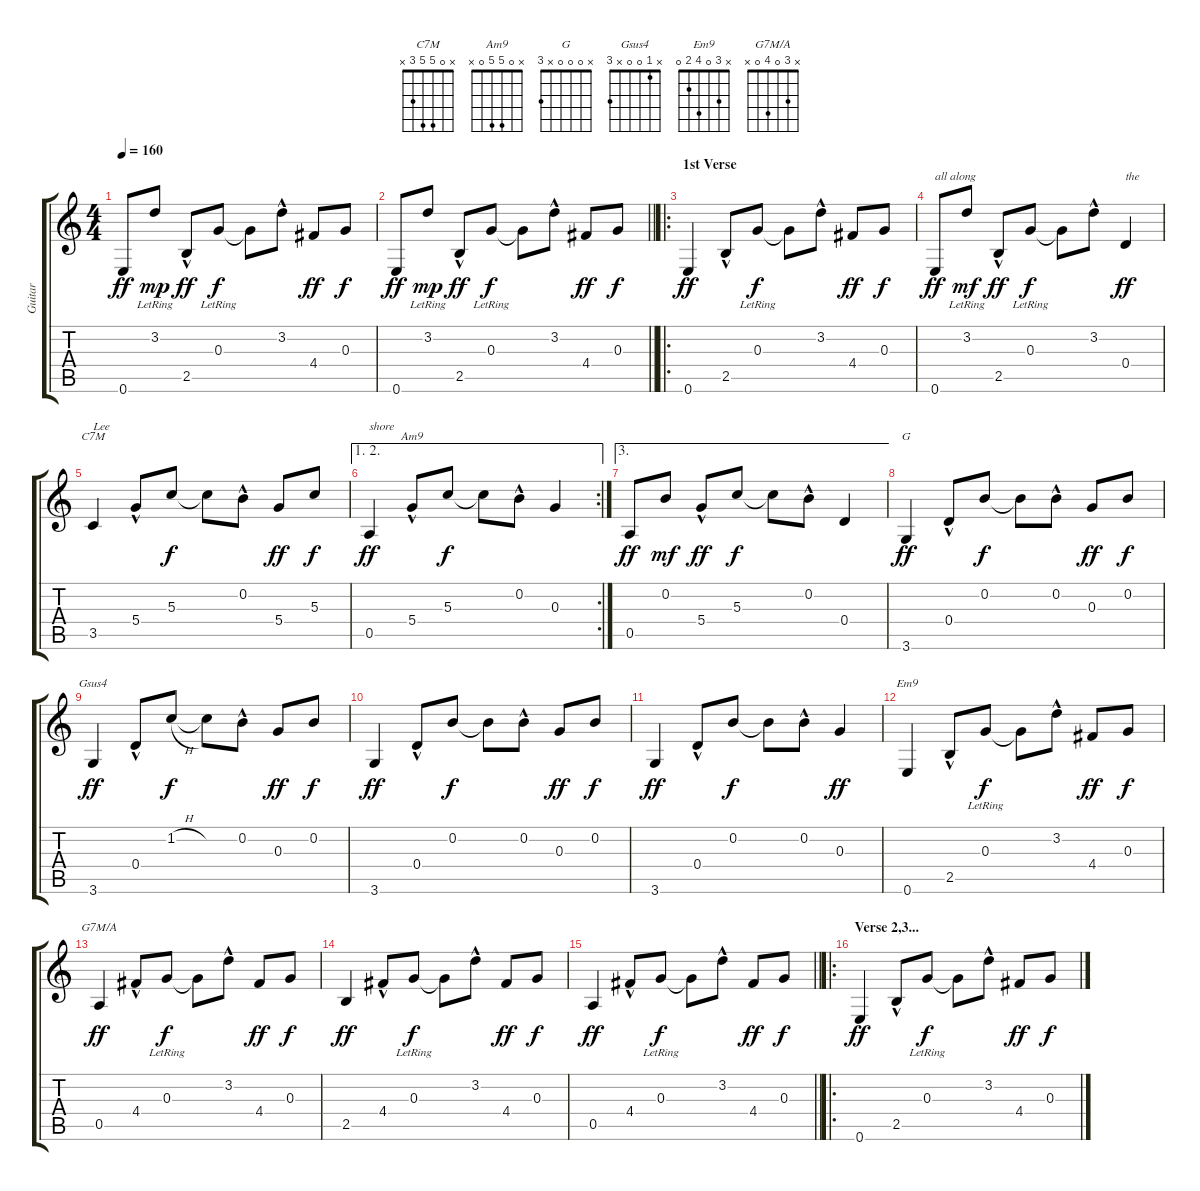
\track ("Guitar" "Guitar") {instrument acousticguitarsteel}
\staff {score tabs}
\tuning (E4 B3 G3 D3 A2 E2) {hide}
\chord ("C7M" x 0 5 5 3 x)
\chord ("Am9" x 0 5 5 0 x)
\chord ("G" x 0 0 0 x 3)
\chord ("Gsus4" x 1 0 0 x 3)
\chord ("Em9" x 3 0 4 2 0)
\chord ("G7M/A" x 3 0 4 0 x)
\ts (4 4)
\tempo 160
\clef g2
\ks c
0.6.8{dy ff} 3.2{lr}.8{dy mp} 2.5{hac}.8{dy ff} 0.3{lr}.8{dy f} 0.3{t}.8 3.2{hac}.8 4.4.8{dy ff} 0.3.8{dy f} |
\barLineRight lightlight
0.6.8{dy ff} 3.2{lr}.8{dy mp} 2.5{hac}.8{dy ff} 0.3{lr}.8{dy f} 0.3{t}.8 3.2{hac}.8 4.4.8{dy ff} 0.3.8{dy f} |
\ro
\section ("" "1st Verse")
0.6.4{dy ff} 2.5{hac}.8 0.3{lr}.8{dy f} 0.3{t}.8 3.2{hac}.8 4.4.8{dy ff} 0.3.8{dy f} |
0.6.8{txt "all along" dy ff} 3.2{lr}.8{dy mf} 2.5{hac}.8{dy ff} 0.3{lr}.8{dy f} 0.3{t}.8 3.2{hac}.8 0.4.4{txt "the" dy ff} |
3.5.4{ch "C7M" txt "Lee"} 5.4{hac}.8 5.3.8{dy f} 5.3{t}.8 0.2{hac}.8 5.4.8{dy ff} 5.3.8{dy f} |
\ae (1 2)
\rc 2
0.5.4{txt "shore" dy ff} 5.4{hac}.8{ch "Am9"} 5.3.8{dy f} 5.3{t}.8 0.2{hac}.8 0.3.4 |
\ae 3
0.5.8{dy ff} 0.2.8{dy mf} 5.4{hac}.8{dy ff} 5.3.8{dy f} 5.3{t}.8 0.2{hac}.8 0.4.4 |
3.6.4{ch "G" dy ff} 0.4{hac}.8 0.2.8{dy f} 0.2{t}.8 0.2{hac}.8 0.3.8{dy ff} 0.2.8{dy f} |
3.6.4{ch "Gsus4" dy ff} 0.4{hac}.8 1.2{h}.8{dy f} 1.2{t}.8 0.2{hac}.8 0.3.8{dy ff} 0.2.8{dy f} |
3.6.4{dy ff} 0.4{hac}.8 0.2.8{dy f} 0.2{t}.8 0.2{hac}.8 0.3.8{dy ff} 0.2.8{dy f} |
3.6.4{dy ff} 0.4{hac}.8 0.2.8{dy f} 0.2{t}.8 0.2{hac}.8 0.3.4{dy ff} |
0.6.4{ch "Em9"} 2.5{hac}.8 0.3{lr}.8{dy f} 0.3{t}.8 3.2{hac}.8 4.4.8{dy ff} 0.3.8{dy f} |
0.5.4{ch "G7M/A" dy ff} 4.4{hac}.8 0.3{lr}.8{dy f} 0.3{t}.8 3.2{hac}.8 4.4.8{dy ff} 0.3.8{dy f} |
2.5.4{dy ff} 4.4{hac}.8 0.3{lr}.8{dy f} 0.3{t}.8 3.2{hac}.8 4.4.8{dy ff} 0.3.8{dy f} |
\barLineRight lightlight
0.5.4{dy ff} 4.4{hac}.8 0.3{lr}.8{dy f} 0.3{t}.8 3.2{hac}.8 4.4.8{dy ff} 0.3.8{dy f} |
\ro
\section ("" "Verse 2,3...")
0.6.4{dy ff} 2.5{hac}.8 0.3{lr}.8{dy f} 0.3{t}.8 3.2{hac}.8 4.4.8{dy ff} 0.3.8{dy f}
